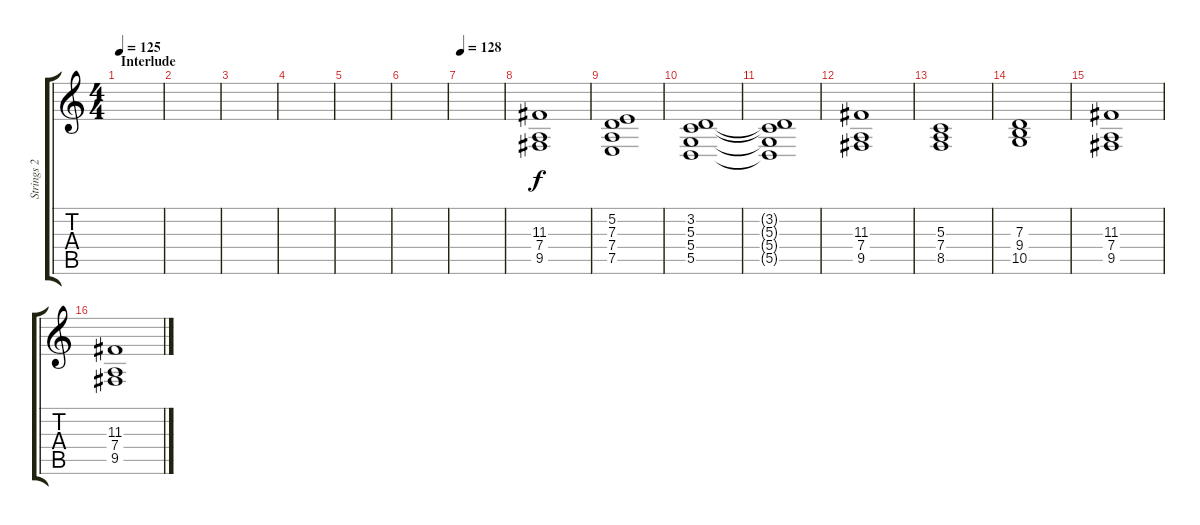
\track ("Strings 2" "Strings 2") {instrument stringensemble1}
\staff {score tabs}
\tuning (E4 B3 G3 D3 A2 E2) {hide}
\ts (4 4)
\section ("" "Interlude")
\tempo 125
\clef g2
\ks c
|
|
|
|
|
|
\tempo 128
|
(11.3 7.4 9.5).1{dy f} |
(5.2 7.3 7.4 7.5).1 |
(3.2 5.3 5.4 5.5).1 |
(3.2{t} 5.3{t} 5.4{t} 5.5{t}).1 |
(11.3 7.4 9.5).1 |
(5.3 7.4 8.5).1 |
(7.3 9.4 10.5).1 |
(11.3 7.4 9.5).1 |
(11.3 7.4 9.5).1
